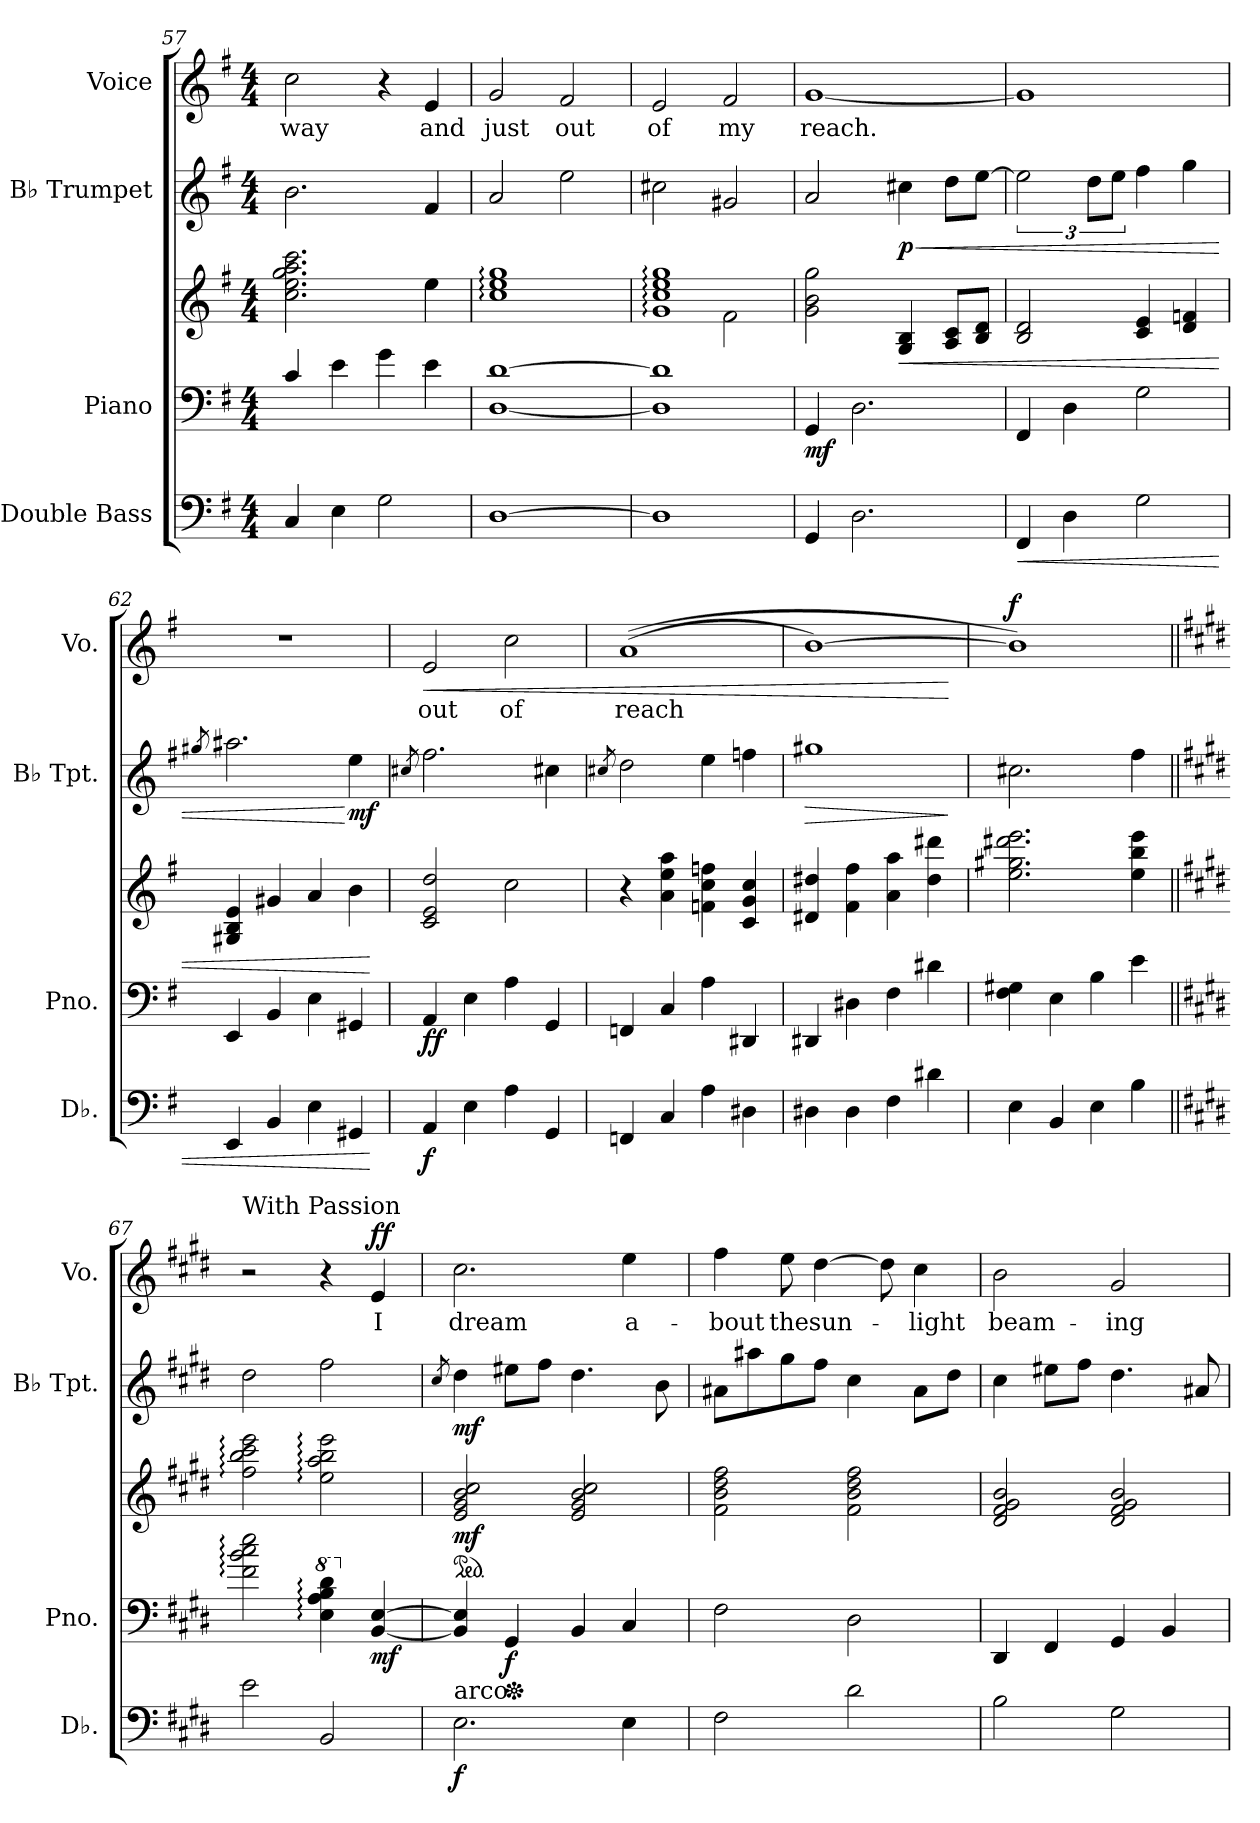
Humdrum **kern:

**kern	**dynam	**kern	**kern	**dynam	**kern	**dynam	**kern	**text	**dynam
*part4	*part4	*part3	*part3	*part3	*part2	*part2	*part1	*part1	*part1
*staff5	*staff5	*staff4	*staff3	*staff3/4	*staff2	*staff2	*staff1	*staff1	*staff1
*I"Double Bass	*	*I"Piano	*	*	*I"B♭ Trumpet	*	*I"Voice	*	*
*I'Db.	*	*I'Pno.	*	*	*I'B♭ Tpt.	*	*I'Vo.	*	*
!!LO:LB:g=z
*clefF4	*	*clefF4	*clefG2	*	*clefG2	*	*clefG2	*	*
*ITrd7c12	*	*	*	*	*ITrd1c2	*	*	*	*
*k[f#]	*	*k[f#]	*k[f#]	*	*k[b-]	*	*k[f#]	*	*
*M4/4	*	*M4/4	*M4/4	*	*M4/4	*	*M4/4	*	*
=57	=57	=57	=57	=57	=57	=57	=57	=57	=57
!	!	!	!	!	!	!	!	!LO:LY:b	!
4CC/	.	4c/	2.cc\ 2.ee\ 2.gg\ 2.aa\ 2.ccc\	.	2.a\	.	2cc\	-way	.
4EE\	.	4e\	.	.	.	.	.	.	.
2GG\	.	4g\	.	.	.	.	4r	.	.
!	!	!	!	!	!	!	!	!LO:LY:b	!
.	.	4e\	4ee\	.	4e/	.	4e/	and	.
=58	=58	=58	=58	=58	=58	=58	=58	=58	=58
!	!	!	!	!	!	!	!	!LO:LY:b	!
[1DD	.	[1D [1d	1cc: 1ee: 1gg:	.	2g/	.	2g/	just	.
!	!	!	!	!	!	!	!	!LO:LY:b	!
.	.	.	.	.	2dd\	.	2f#/	out	.
=59	=59	=59	=59	=59	=59	=59	=59	=59	=59
*	*	*	*^	*	*	*	*	*	*
!	!	!	!	!	!	!	!	!	!LO:LY:b	!
1DD]	.	1D] 1d]	1g: 1cc: 1ee: 1gg:	2ryy	.	2bn\	.	2e/	of	.
!	!	!	!	!	!	!	!	!	!LO:LY:b	!
.	.	.	.	2f#\	.	2f#X/	.	2f#/	my	.
=60	=60	=60	=60	=60	=60	=60	=60	=60	=60	=60
!	!	!	!	!	!LO:DY:b=2	!	!	!	!LO:LY:b	!
*	*	*	*v	*v	*	*	*	*	*	*
4GGG/	.	4GG/	2g\ 2b\ 2gg\	mf	2g/	.	[1g	reach.	.
2.DD\	.	2.D\	.	.	.	.	.	.	.
!	!	!	!	!LO:HP:b	!	!LO:HP:b	!	!	!
!	!	!	!	!	!	!LO:DY:n=1:b	!	!	!
.	.	.	4G/ 4B/	<	4bn\	< p	.	.	.
.	.	.	8A/ 8c/L	.	8cc\L	.	.	.	.
.	.	.	8B/ 8d/J	.	[8dd\J	.	.	.	.
=61	=61	=61	=61	=61	=61	=61	=61	=61	=61
!	!LO:HP:b	!	!	!	!	!	!	!	!
4FFF#/	<	4FF#/	2B/ 2d/	.	3dd\]	.	1g]	.	.
4DD\	.	4D\	.	.	.	.	.	.	.
.	.	.	.	.	12cc\L	.	.	.	.
.	.	.	.	.	12dd\J	.	.	.	.
2GG\	.	2G\	4c/ 4e/	.	4ee\	.	.	.	.
.	.	.	4d/ 4fn/	.	4ff\	.	.	.	.
=62	=62	=62	=62	=62	=62	=62	=62	=62	=62
.	.	.	.	.	8qff#X/	.	.	.	.
4EEE/	.	4EE/	4G#X/ 4B/ 4e/	.	2.gg#X\	.	1r	.	.
4BBB/	.	4BB/	4g#X/	.	.	.	.	.	.
4EE\	.	4E\	4a/	.	.	.	.	.	.
!	!	!	!	!	!	!LO:DY:n=1:b	!	!	!
4GGG#X/	.	4GG#X/	4b\	.	4dd\	[ mf	.	.	.
.	[	.	.	[	.	.	.	.	.
=63	=63	=63	=63	=63	=63	=63	=63	=63	=63
.	.	.	.	.	8qbn/	.	.	.	.
!	!LO:DY:b	!	!	!LO:DY:b=2	!	!	!	!LO:LY:b	!LO:HP:b
!	!	!	!	!LO:DY:n=1:b	!	!	!	!	!
4AAA/	f	4AA/	2c/ 2e/ 2dd/	f f	2.ee\	.	2e/	out	<
4EE\	.	4E\	.	.	.	.	.	.	.
!	!	!	!	!	!	!	!	!LO:LY:b	!
4AA\	.	4A\	2cc\	.	.	.	2cc\	of	.
4GGG/	.	4GG/	.	.	4b\	.	.	.	.
!!LO:PB:g=z
=64	=64	=64	=64	=64	=64	=64	=64	=64	=64
.	.	.	.	.	8qbn/	.	.	.	.
!	!	!	!	!	!	!	!	!LO:LY:b	!
4FFFn/	.	4FFn/	4r	.	2cc\	.	(<(>1a	reach	.
4CC/	.	4C/	4a\ 4ee\ 4aa\	.	.	.	.	.	.
4AA\	.	4A\	4fn\ 4cc\ 4ffn\	.	4dd\	.	.	.	.
4DD#X\	.	4DD#X/	4c/ 4g/ 4cc/	.	4ee-X\	.	.	.	.
=65	=65	=65	=65	=65	=65	=65	=65	=65	=65
!	!	!	!	!	!	!LO:HP:b	!	!	!
4DD#X\	.	4DD#X/	4d#X/ 4dd#X/	.	1ff#X	>	[1b)	.	.
4DD#\	.	4D#X\	4f#\ 4ff#\	.	.	.	.	.	.
4FF#\	.	4F#\	4a\ 4aa\	.	.	.	.	.	.
4D#X\	.	4d#X\	4dd#\ 4ddd#X\	.	.	.	.	.	.
.	.	.	.	.	.	]	.	.	[
=66	=66	=66	=66	=66	=66	=66	=66	=66	=66
!	!	!	!	!	!	!	!	!	!LO:DY:b
4EE\	.	4F#\ 4G#X\	2.ee\ 2.gg#X\ 2.ddd#X\ 2.eee\	.	2.bn\	.	1b])	.	f
4BBB/	.	4E\	.	.	.	.	.	.	.
4EE\	.	4B\	.	.	.	.	.	.	.
4BB\	.	4e\	4ee\ 4bb\ 4eee\	.	4ee\	.	.	.	.
=67||	=67||	=67||	=67||	=67||	=67||	=67||	=67||	=67||	=67||
*k[f#c#g#d#]	*	*k[f#c#g#d#]	*k[f#c#g#d#]	*	*k[f#c#]	*	*k[f#c#g#d#]	*	*
!	!	!	!	!	!	!	!LO:TX:a:t=With Passion	!	!
2E\	.	2f#\: 2b\: 2cc#\: 2ee\:	2ff#\: 2bb\: 2ccc#\: 2eee\:	.	2cc#\	.	2r	.	.
*	*	*8va	*	*	*	*	*	*	*
2BBB/	.	4e\: 4a\: 4b\: 4dd#\:	2ee\: 2aa\: 2bb\: 2eee\:	.	2ee\	.	4r	.	.
*	*	*X8va	*	*	*	*	*	*	*
!	!	!	!	!LO:DY:b=2	!	!	!	!LO:LY:b	!LO:DY:b
.	.	[4BB/ [4E/	.	mf	.	.	4e/	I	ff
=68	=68	=68	=68	=68	=68	=68	=68	=68	=68
.	.	.	.	.	8qb/	.	.	.	.
*	*	*	*ped	*	*	*	*	*	*
!LO:TX:a:t=arco	!	!	!	!	!	!	!	!	!
!	!LO:DY:b	!	!	!LO:DY:b	!	!LO:DY:b	!	!LO:LY:b	!
2.EE\	f	4BB/] 4E/]	2e/ 2g#/ 2b/ 2cc#/	mf	4cc#\	mf	2.cc#\	dream	.
*	*	*Xped	*	*	*	*	*	*	*
!	!	!	!	!LO:DY:b=2	!	!	!	!	!
.	.	4GG#/	.	f	8dd#X\L	.	.	.	.
.	.	.	.	.	8ee\J	.	.	.	.
.	.	4BB/	2e/ 2g#/ 2b/ 2cc#/	.	4.cc#\	.	.	.	.
!	!	!	!	!	!	!	!	!LO:LY:b	!
4EE\	.	4C#/	.	.	.	.	4ee\	a-	.
.	.	.	.	.	8a\	.	.	.	.
!!LO:LB:g=z
=69	=69	=69	=69	=69	=69	=69	=69	=69	=69
!	!	!	!	!	!	!	!	!LO:LY:b	!
2FF#\	.	2F#\	2f#\ 2b\ 2dd#\ 2ff#\	.	8g#X\L	.	4ff#\	-bout	.
.	.	.	.	.	8gg#X\	.	.	.	.
!	!	!	!	!	!	!	!	!LO:LY:b	!
.	.	.	.	.	8ff#\	.	8ee\	the	.
!	!	!	!	!	!	!	!	!LO:LY:b	!
.	.	.	.	.	8ee\J	.	[4dd#\	sun-	.
2D#\	.	2D#\	2f#\ 2b\ 2dd#\ 2ff#\	.	4b\	.	.	.	.
.	.	.	.	.	.	.	8dd#\]	.	.
!	!	!	!	!	!	!	!	!LO:LY:b	!
.	.	.	.	.	8g#\L	.	4cc#\	-light	.
.	.	.	.	.	8cc#\J	.	.	.	.
=70	=70	=70	=70	=70	=70	=70	=70	=70	=70
!	!	!	!	!	!	!	!	!LO:LY:b	!
2BB\	.	4DD#/	2d#/ 2f#/ 2g#/ 2b/	.	4b\	.	2b\	beam-	.
.	.	4FF#/	.	.	8dd#X\L	.	.	.	.
.	.	.	.	.	8ee\J	.	.	.	.
!	!	!	!	!	!	!	!	!LO:LY:b	!
2GG#\	.	4GG#/	2d#/ 2f#/ 2g#/ 2b/	.	4.cc#\	.	2g#/	-ing	.
.	.	4BB/	.	.	.	.	.	.	.
.	.	.	.	.	8g#X/	.	.	.	.
=	=	=	=	=	=	=	=	=	=
*-	*-	*-	*-	*-	*-	*-	*-	*-	*-
